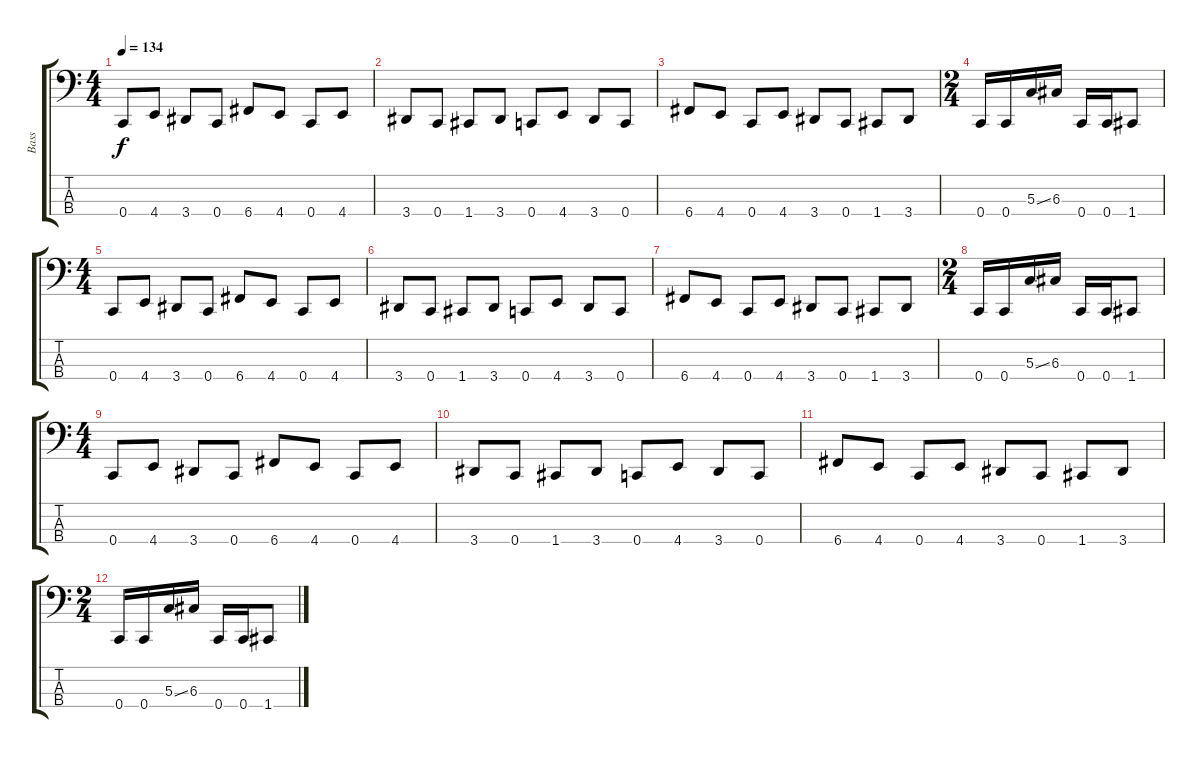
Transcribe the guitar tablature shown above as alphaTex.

\track ("Bass" "Bass") {instrument electricbasspick}
\staff {score tabs}
\tuning (F2 C2 G1 C1) {hide}
\ts (4 4)
\tempo 134
\clef f4
\ks c
0.4.8{dy f} 4.4.8 3.4.8 0.4.8 6.4.8 4.4.8 0.4.8 4.4.8 |
3.4.8 0.4.8 1.4.8 3.4.8 0.4.8 4.4.8 3.4.8 0.4.8 |
6.4.8 4.4.8 0.4.8 4.4.8 3.4.8 0.4.8 1.4.8 3.4.8 |
\ts (2 4)
0.4.16 0.4.16 5.3{ss}.16 6.3.16 0.4.16 0.4.16 1.4.8 |
\ts (4 4)
0.4.8 4.4.8 3.4.8 0.4.8 6.4.8 4.4.8 0.4.8 4.4.8 |
3.4.8 0.4.8 1.4.8 3.4.8 0.4.8 4.4.8 3.4.8 0.4.8 |
6.4.8 4.4.8 0.4.8 4.4.8 3.4.8 0.4.8 1.4.8 3.4.8 |
\ts (2 4)
0.4.16 0.4.16 5.3{ss}.16 6.3.16 0.4.16 0.4.16 1.4.8 |
\ts (4 4)
0.4.8 4.4.8 3.4.8 0.4.8 6.4.8 4.4.8 0.4.8 4.4.8 |
3.4.8 0.4.8 1.4.8 3.4.8 0.4.8 4.4.8 3.4.8 0.4.8 |
6.4.8 4.4.8 0.4.8 4.4.8 3.4.8 0.4.8 1.4.8 3.4.8 |
\ts (2 4)
0.4.16 0.4.16 5.3{ss}.16 6.3.16 0.4.16 0.4.16 1.4.8
